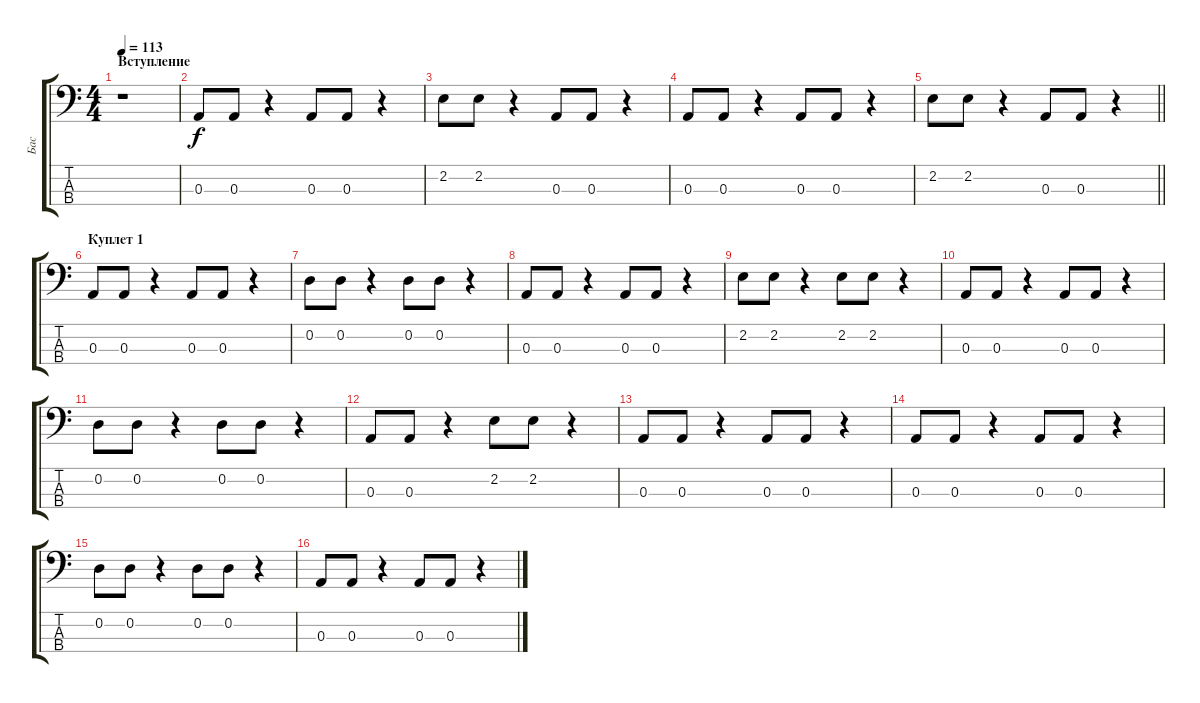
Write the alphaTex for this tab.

\track ("Бас" "Бас") {instrument electricbassfinger}
\staff {score tabs}
\tuning (G2 D2 A1 E1) {hide}
\ts (4 4)
\section ("" "Вступление")
\tempo 113
\clef f4
\ks c
r.1{dy f instrument electricbassfinger} |
0.3.8 0.3.8 r.4 0.3.8 0.3.8 r.4 |
2.2.8 2.2.8 r.4 0.3.8 0.3.8 r.4 |
0.3.8 0.3.8 r.4 0.3.8 0.3.8 r.4 |
\barLineRight lightlight
2.2.8 2.2.8 r.4 0.3.8 0.3.8 r.4 |
\section ("" "Куплет 1")
0.3.8 0.3.8 r.4 0.3.8 0.3.8 r.4 |
0.2.8 0.2.8 r.4 0.2.8 0.2.8 r.4 |
0.3.8 0.3.8 r.4 0.3.8 0.3.8 r.4 |
2.2.8 2.2.8 r.4 2.2.8 2.2.8 r.4 |
0.3.8 0.3.8 r.4 0.3.8 0.3.8 r.4 |
0.2.8 0.2.8 r.4 0.2.8 0.2.8 r.4 |
0.3.8 0.3.8 r.4 2.2.8 2.2.8 r.4 |
0.3.8 0.3.8 r.4 0.3.8 0.3.8 r.4 |
0.3.8 0.3.8 r.4 0.3.8 0.3.8 r.4 |
0.2.8 0.2.8 r.4 0.2.8 0.2.8 r.4 |
0.3.8 0.3.8 r.4 0.3.8 0.3.8 r.4
